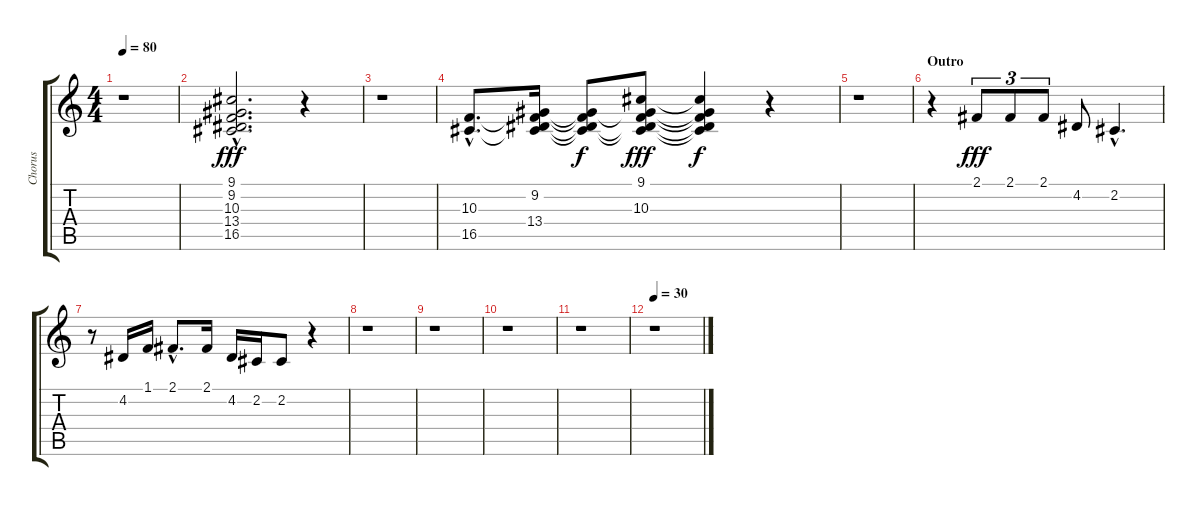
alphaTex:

\track ("Chorus" "Chorus") {instrument synthvoice}
\staff {score tabs}
\tuning (E4 B3 G3 D3 A2 E2) {hide}
\ts (4 4)
\tempo 80
\clef g2
\ks c
r.1{dy f} |
(9.1{hac} 9.2{hac} 10.3{hac} 13.4{hac} 16.5{hac}).2{d dy fff instrument lead6voice} r.4 |
r.1 |
(10.3{hac} 16.5{hac}).8{d} (9.2 10.3{t} 13.4 16.5{t}).16 (9.2{t} 10.3{t} 13.4{t} 16.5{t}).8{dy f} (9.1 9.2{t} 10.3 13.4{t} 16.5{t}).8{dy fff} (9.1{t} 9.2{t} 10.3{t} 13.4{t} 16.5{t}).4{dy f} r.4 |
r.1 |
\section ("" "Outro")
r.4 2.1.8{tu (3 2) dy fff} 2.1.8{tu (3 2)} 2.1.8{tu (3 2)} 4.2.8 2.2{hac}.4{d} |
r.8 4.2.16 1.1.16 2.1{hac}.8{d} 2.1.16 4.2.16 2.2.16 2.2.8 r.4 |
r.1 |
r.1 |
r.1 |
r.1 |
\tempo 30
r.1
